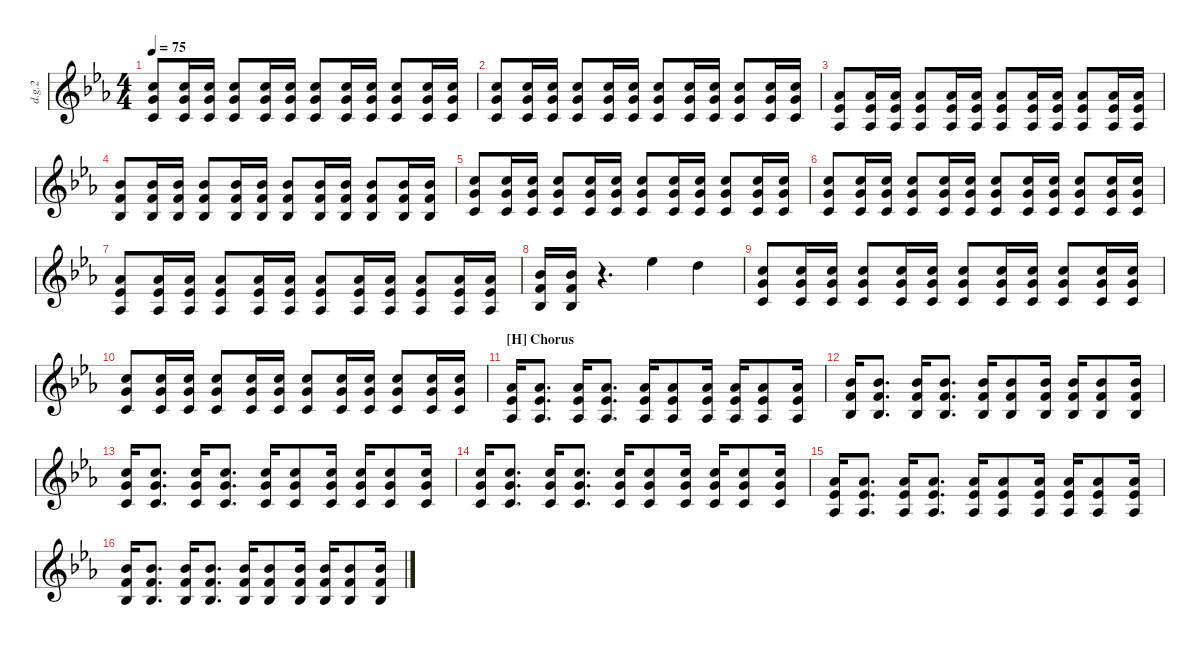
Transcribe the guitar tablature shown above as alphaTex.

\defaultSystemsLayout 4
\hideDynamics
\bracketExtendMode nobrackets
\otherSystemsTrackNameOrientation horizontal
\track ("Distortion Guitar 2" "d.g.2") {instrument distortionguitar}
\staff {score}
\tuning (E4 B3 G3 D3 A2 E2)
\ts (4 4)
\tempo 75
\clef g2
\ks cminor
(8.6{acc forcenatural} 10.5{acc forcenatural} 10.4{acc forcenatural}).8{dy ff beam Up} (8.6{acc forcenatural} 10.5{acc forcenatural} 10.4{acc forcenatural}).16{beam Up} (8.6{acc forcenatural} 10.5{acc forcenatural} 10.4{acc forcenatural}).16{beam Up} (8.6{acc forcenatural} 10.5{acc forcenatural} 10.4{acc forcenatural}).8{beam Up} (8.6{acc forcenatural} 10.5{acc forcenatural} 10.4{acc forcenatural}).16{beam Up} (8.6{acc forcenatural} 10.5{acc forcenatural} 10.4{acc forcenatural}).16{beam Up} (8.6{acc forcenatural} 10.5{acc forcenatural} 10.4{acc forcenatural}).8{beam Up} (8.6{acc forcenatural} 10.5{acc forcenatural} 10.4{acc forcenatural}).16{beam Up} (8.6{acc forcenatural} 10.5{acc forcenatural} 10.4{acc forcenatural}).16{beam Up} (8.6{acc forcenatural} 10.5{acc forcenatural} 10.4{acc forcenatural}).8{beam Up} (8.6{acc forcenatural} 10.5{acc forcenatural} 10.4{acc forcenatural}).16{beam Up} (8.6{acc forcenatural} 10.5{acc forcenatural} 10.4{acc forcenatural}).16{beam Up} |
(8.6{acc forcenatural} 10.5{acc forcenatural} 10.4{acc forcenatural}).8{beam Up} (8.6{acc forcenatural} 10.5{acc forcenatural} 10.4{acc forcenatural}).16{beam Up} (8.6{acc forcenatural} 10.5{acc forcenatural} 10.4{acc forcenatural}).16{beam Up} (8.6{acc forcenatural} 10.5{acc forcenatural} 10.4{acc forcenatural}).8{beam Up} (8.6{acc forcenatural} 10.5{acc forcenatural} 10.4{acc forcenatural}).16{beam Up} (8.6{acc forcenatural} 10.5{acc forcenatural} 10.4{acc forcenatural}).16{beam Up} (8.6{acc forcenatural} 10.5{acc forcenatural} 10.4{acc forcenatural}).8{beam Up} (8.6{acc forcenatural} 10.5{acc forcenatural} 10.4{acc forcenatural}).16{beam Up} (8.6{acc forcenatural} 10.5{acc forcenatural} 10.4{acc forcenatural}).16{beam Up} (8.6{acc forcenatural} 10.5{acc forcenatural} 10.4{acc forcenatural}).8{beam Up} (8.6{acc forcenatural} 10.5{acc forcenatural} 10.4{acc forcenatural}).16{beam Up} (8.6{acc forcenatural} 10.5{acc forcenatural} 10.4{acc forcenatural}).16{beam Up} |
(4.6{acc b} 6.5{acc b} 6.4{acc b}).8{beam Up} (4.6{acc b} 6.5{acc b} 6.4{acc b}).16{beam Up} (4.6{acc b} 6.5{acc b} 6.4{acc b}).16{beam Up} (4.6{acc b} 6.5{acc b} 6.4{acc b}).8{beam Up} (4.6{acc b} 6.5{acc b} 6.4{acc b}).16{beam Up} (4.6{acc b} 6.5{acc b} 6.4{acc b}).16{beam Up} (4.6{acc b} 6.5{acc b} 6.4{acc b}).8{beam Up} (4.6{acc b} 6.5{acc b} 6.4{acc b}).16{beam Up} (4.6{acc b} 6.5{acc b} 6.4{acc b}).16{beam Up} (4.6{acc b} 6.5{acc b} 6.4{acc b}).8{beam Up} (4.6{acc b} 6.5{acc b} 6.4{acc b}).16{beam Up} (4.6{acc b} 6.5{acc b} 6.4{acc b}).16{beam Up} |
(6.6{acc b} 8.5{acc forcenatural} 8.4{acc b}).8{beam Up} (6.6{acc b} 8.5{acc forcenatural} 8.4{acc b}).16{beam Up} (6.6{acc b} 8.5{acc forcenatural} 8.4{acc b}).16{beam Up} (6.6{acc b} 8.5{acc forcenatural} 8.4{acc b}).8{beam Up} (6.6{acc b} 8.5{acc forcenatural} 8.4{acc b}).16{beam Up} (6.6{acc b} 8.5{acc forcenatural} 8.4{acc b}).16{beam Up} (6.6{acc b} 8.5{acc forcenatural} 8.4{acc b}).8{beam Up} (6.6{acc b} 8.5{acc forcenatural} 8.4{acc b}).16{beam Up} (6.6{acc b} 8.5{acc forcenatural} 8.4{acc b}).16{beam Up} (6.6{acc b} 8.5{acc forcenatural} 8.4{acc b}).8{beam Up} (6.6{acc b} 8.5{acc forcenatural} 8.4{acc b}).16{beam Up} (6.6{acc b} 8.5{acc forcenatural} 8.4{acc b}).16{beam Up} |
(8.6{acc forcenatural} 10.5{acc forcenatural} 10.4{acc forcenatural}).8{beam Up} (8.6{acc forcenatural} 10.5{acc forcenatural} 10.4{acc forcenatural}).16{beam Up} (8.6{acc forcenatural} 10.5{acc forcenatural} 10.4{acc forcenatural}).16{beam Up} (8.6{acc forcenatural} 10.5{acc forcenatural} 10.4{acc forcenatural}).8{beam Up} (8.6{acc forcenatural} 10.5{acc forcenatural} 10.4{acc forcenatural}).16{beam Up} (8.6{acc forcenatural} 10.5{acc forcenatural} 10.4{acc forcenatural}).16{beam Up} (8.6{acc forcenatural} 10.5{acc forcenatural} 10.4{acc forcenatural}).8{beam Up} (8.6{acc forcenatural} 10.5{acc forcenatural} 10.4{acc forcenatural}).16{beam Up} (8.6{acc forcenatural} 10.5{acc forcenatural} 10.4{acc forcenatural}).16{beam Up} (8.6{acc forcenatural} 10.5{acc forcenatural} 10.4{acc forcenatural}).8{beam Up} (8.6{acc forcenatural} 10.5{acc forcenatural} 10.4{acc forcenatural}).16{beam Up} (8.6{acc forcenatural} 10.5{acc forcenatural} 10.4{acc forcenatural}).16{beam Up} |
(8.6{acc forcenatural} 10.5{acc forcenatural} 10.4{acc forcenatural}).8{beam Up} (8.6{acc forcenatural} 10.5{acc forcenatural} 10.4{acc forcenatural}).16{beam Up} (8.6{acc forcenatural} 10.5{acc forcenatural} 10.4{acc forcenatural}).16{beam Up} (8.6{acc forcenatural} 10.5{acc forcenatural} 10.4{acc forcenatural}).8{beam Up} (8.6{acc forcenatural} 10.5{acc forcenatural} 10.4{acc forcenatural}).16{beam Up} (8.6{acc forcenatural} 10.5{acc forcenatural} 10.4{acc forcenatural}).16{beam Up} (8.6{acc forcenatural} 10.5{acc forcenatural} 10.4{acc forcenatural}).8{beam Up} (8.6{acc forcenatural} 10.5{acc forcenatural} 10.4{acc forcenatural}).16{beam Up} (8.6{acc forcenatural} 10.5{acc forcenatural} 10.4{acc forcenatural}).16{beam Up} (8.6{acc forcenatural} 10.5{acc forcenatural} 10.4{acc forcenatural}).8{beam Up} (8.6{acc forcenatural} 10.5{acc forcenatural} 10.4{acc forcenatural}).16{beam Up} (8.6{acc forcenatural} 10.5{acc forcenatural} 10.4{acc forcenatural}).16{beam Up} |
(4.6{acc b} 6.5{acc b} 6.4{acc b}).8{beam Up} (4.6{acc b} 6.5{acc b} 6.4{acc b}).16{beam Up} (4.6{acc b} 6.5{acc b} 6.4{acc b}).16{beam Up} (4.6{acc b} 6.5{acc b} 6.4{acc b}).8{beam Up} (4.6{acc b} 6.5{acc b} 6.4{acc b}).16{beam Up} (4.6{acc b} 6.5{acc b} 6.4{acc b}).16{beam Up} (4.6{acc b} 6.5{acc b} 6.4{acc b}).8{beam Up} (4.6{acc b} 6.5{acc b} 6.4{acc b}).16{beam Up} (4.6{acc b} 6.5{acc b} 6.4{acc b}).16{beam Up} (4.6{acc b} 6.5{acc b} 6.4{acc b}).8{beam Up} (4.6{acc b} 6.5{acc b} 6.4{acc b}).16{beam Up} (4.6{acc b} 6.5{acc b} 6.4{acc b}).16{beam Up} |
(6.6{acc b} 8.5{acc forcenatural} 8.4{acc b}).16{beam Up} (6.6{acc b} 8.5{acc forcenatural} 8.4{acc b}).16{beam Up} r.4{d beam Up} 4.2{acc b}.4{beam Down} 3.2{acc forcenatural}.4{beam Down} |
(8.6{acc forcenatural} 10.5{acc forcenatural} 10.4{acc forcenatural}).8{beam Up} (8.6{acc forcenatural} 10.5{acc forcenatural} 10.4{acc forcenatural}).16{beam Up} (8.6{acc forcenatural} 10.5{acc forcenatural} 10.4{acc forcenatural}).16{beam Up} (8.6{acc forcenatural} 10.5{acc forcenatural} 10.4{acc forcenatural}).8{beam Up} (8.6{acc forcenatural} 10.5{acc forcenatural} 10.4{acc forcenatural}).16{beam Up} (8.6{acc forcenatural} 10.5{acc forcenatural} 10.4{acc forcenatural}).16{beam Up} (8.6{acc forcenatural} 10.5{acc forcenatural} 10.4{acc forcenatural}).8{beam Up} (8.6{acc forcenatural} 10.5{acc forcenatural} 10.4{acc forcenatural}).16{beam Up} (8.6{acc forcenatural} 10.5{acc forcenatural} 10.4{acc forcenatural}).16{beam Up} (8.6{acc forcenatural} 10.5{acc forcenatural} 10.4{acc forcenatural}).8{beam Up} (8.6{acc forcenatural} 10.5{acc forcenatural} 10.4{acc forcenatural}).16{beam Up} (8.6{acc forcenatural} 10.5{acc forcenatural} 10.4{acc forcenatural}).16{beam Up} |
(8.6{acc forcenatural} 10.5{acc forcenatural} 10.4{acc forcenatural}).8{beam Up} (8.6{acc forcenatural} 10.5{acc forcenatural} 10.4{acc forcenatural}).16{beam Up} (8.6{acc forcenatural} 10.5{acc forcenatural} 10.4{acc forcenatural}).16{beam Up} (8.6{acc forcenatural} 10.5{acc forcenatural} 10.4{acc forcenatural}).8{beam Up} (8.6{acc forcenatural} 10.5{acc forcenatural} 10.4{acc forcenatural}).16{beam Up} (8.6{acc forcenatural} 10.5{acc forcenatural} 10.4{acc forcenatural}).16{beam Up} (8.6{acc forcenatural} 10.5{acc forcenatural} 10.4{acc forcenatural}).8{beam Up} (8.6{acc forcenatural} 10.5{acc forcenatural} 10.4{acc forcenatural}).16{beam Up} (8.6{acc forcenatural} 10.5{acc forcenatural} 10.4{acc forcenatural}).16{beam Up} (8.6{acc forcenatural} 10.5{acc forcenatural} 10.4{acc forcenatural}).8{beam Up} (8.6{acc forcenatural} 10.5{acc forcenatural} 10.4{acc forcenatural}).16{beam Up} (8.6{acc forcenatural} 10.5{acc forcenatural} 10.4{acc forcenatural}).16{beam Up} |
\section ("H" "Chorus")
(4.6{acc b} 6.5{acc b} 6.4{acc b}).16{beam Up} (4.6{pm acc b} 6.5{pm acc b} 6.4{pm acc b}).8{d beam Up} (4.6{acc b} 6.5{acc b} 6.4{acc b}).16{beam Up} (4.6{pm acc b} 6.5{pm acc b} 6.4{pm acc b}).8{d beam Up} (4.6{acc b} 6.5{acc b} 6.4{acc b}).16{beam Up} (4.6{pm acc b} 6.5{pm acc b} 6.4{pm acc b}).8{beam Up} (4.6{pm acc b} 6.5{pm acc b} 6.4{pm acc b}).16{beam Up} (4.6{pm acc b} 6.5{pm acc b} 6.4{pm acc b}).16{beam Up} (4.6{acc b} 6.5{acc b} 6.4{acc b}).8{beam Up} (4.6{pm acc b} 6.5{pm acc b} 6.4{pm acc b}).16{beam Up} |
(6.6{acc b} 8.5{acc forcenatural} 8.4{acc b}).16{beam Up} (6.6{pm acc b} 8.5{pm acc forcenatural} 8.4{pm acc b}).8{d beam Up} (6.6{acc b} 8.5{acc forcenatural} 8.4{acc b}).16{beam Up} (6.6{pm acc b} 8.5{pm acc forcenatural} 8.4{pm acc b}).8{d beam Up} (6.6{acc b} 8.5{acc forcenatural} 8.4{acc b}).16{beam Up} (6.6{pm acc b} 8.5{pm acc forcenatural} 8.4{pm acc b}).8{beam Up} (6.6{pm acc b} 8.5{pm acc forcenatural} 8.4{pm acc b}).16{beam Up} (6.6{pm acc b} 8.5{pm acc forcenatural} 8.4{pm acc b}).16{beam Up} (6.6{acc b} 8.5{acc forcenatural} 8.4{acc b}).8{beam Up} (6.6{pm acc b} 8.5{pm acc forcenatural} 8.4{pm acc b}).16{beam Up} |
(8.6{acc forcenatural} 10.5{acc forcenatural} 10.4{acc forcenatural}).16{beam Up} (8.6{pm acc forcenatural} 10.5{pm acc forcenatural} 10.4{pm acc forcenatural}).8{d beam Up} (8.6{acc forcenatural} 10.5{acc forcenatural} 10.4{acc forcenatural}).16{beam Up} (8.6{pm acc forcenatural} 10.5{pm acc forcenatural} 10.4{pm acc forcenatural}).8{d beam Up} (8.6{acc forcenatural} 10.5{acc forcenatural} 10.4{acc forcenatural}).16{beam Up} (8.6{pm acc forcenatural} 10.5{pm acc forcenatural} 10.4{pm acc forcenatural}).8{beam Up} (8.6{pm acc forcenatural} 10.5{pm acc forcenatural} 10.4{pm acc forcenatural}).16{beam Up} (8.6{pm acc forcenatural} 10.5{pm acc forcenatural} 10.4{pm acc forcenatural}).16{beam Up} (8.6{acc forcenatural} 10.5{acc forcenatural} 10.4{acc forcenatural}).8{beam Up} (8.6{pm acc forcenatural} 10.5{pm acc forcenatural} 10.4{pm acc forcenatural}).16{beam Up} |
(8.6{acc forcenatural} 10.5{acc forcenatural} 10.4{acc forcenatural}).16{beam Up} (8.6{pm acc forcenatural} 10.5{pm acc forcenatural} 10.4{pm acc forcenatural}).8{d beam Up} (8.6{acc forcenatural} 10.5{acc forcenatural} 10.4{acc forcenatural}).16{beam Up} (8.6{pm acc forcenatural} 10.5{pm acc forcenatural} 10.4{pm acc forcenatural}).8{d beam Up} (8.6{acc forcenatural} 10.5{acc forcenatural} 10.4{acc forcenatural}).16{beam Up} (8.6{pm acc forcenatural} 10.5{pm acc forcenatural} 10.4{pm acc forcenatural}).8{beam Up} (8.6{pm acc forcenatural} 10.5{pm acc forcenatural} 10.4{pm acc forcenatural}).16{beam Up} (8.6{pm acc forcenatural} 10.5{pm acc forcenatural} 10.4{pm acc forcenatural}).16{beam Up} (8.6{acc forcenatural} 10.5{acc forcenatural} 10.4{acc forcenatural}).8{beam Up} (8.6{pm acc forcenatural} 10.5{pm acc forcenatural} 10.4{pm acc forcenatural}).16{beam Up} |
(4.6{acc b} 6.5{acc b} 6.4{acc b}).16{beam Up} (4.6{pm acc b} 6.5{pm acc b} 6.4{pm acc b}).8{d beam Up} (4.6{acc b} 6.5{acc b} 6.4{acc b}).16{beam Up} (4.6{pm acc b} 6.5{pm acc b} 6.4{pm acc b}).8{d beam Up} (4.6{acc b} 6.5{acc b} 6.4{acc b}).16{beam Up} (4.6{pm acc b} 6.5{pm acc b} 6.4{pm acc b}).8{beam Up} (4.6{pm acc b} 6.5{pm acc b} 6.4{pm acc b}).16{beam Up} (4.6{pm acc b} 6.5{pm acc b} 6.4{pm acc b}).16{beam Up} (4.6{acc b} 6.5{acc b} 6.4{acc b}).8{beam Up} (4.6{pm acc b} 6.5{pm acc b} 6.4{pm acc b}).16{beam Up} |
(6.6{acc b} 8.5{acc forcenatural} 8.4{acc b}).16{beam Up} (6.6{pm acc b} 8.5{pm acc forcenatural} 8.4{pm acc b}).8{d beam Up} (6.6{acc b} 8.5{acc forcenatural} 8.4{acc b}).16{beam Up} (6.6{pm acc b} 8.5{pm acc forcenatural} 8.4{pm acc b}).8{d beam Up} (6.6{acc b} 8.5{acc forcenatural} 8.4{acc b}).16{beam Up} (6.6{pm acc b} 8.5{pm acc forcenatural} 8.4{pm acc b}).8{beam Up} (6.6{pm acc b} 8.5{pm acc forcenatural} 8.4{pm acc b}).16{beam Up} (6.6{pm acc b} 8.5{pm acc forcenatural} 8.4{pm acc b}).16{beam Up} (6.6{acc b} 8.5{acc forcenatural} 8.4{acc b}).8{beam Up} (6.6{pm acc b} 8.5{pm acc forcenatural} 8.4{pm acc b}).16{beam Up}
